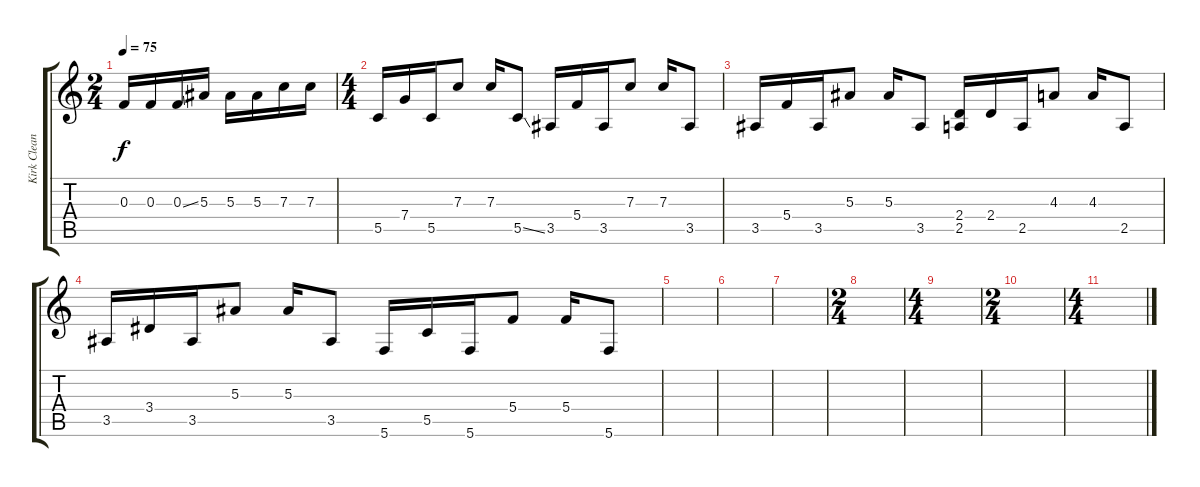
\track ("Kirk Clean" "Kirk Clean") {instrument electricguitarclean}
\staff {score tabs}
\tuning (D4 A3 F3 C3 G2 C2) {hide}
\ts (2 4)
\tempo 75
\clef g2
\ks c
0.3.16{dy f} 0.3.16 0.3{ss}.16 5.3.16 5.3.16 5.3.16 7.3.16 7.3.16 |
\ts (4 4)
5.5.16 7.4.16 5.5.16 7.3.8 7.3.16 5.5{ss}.8 3.5.16 5.4.16 3.5.16 7.3.8 7.3.16 3.5.8 |
3.5.16 5.4.16 3.5.16 5.3.8 5.3.16 3.5.8 (2.4 2.5).16 2.4.16 2.5.16 4.3.8 4.3.16 2.5.8 |
3.5.16 3.4.16 3.5.16 5.3.8 5.3.16 3.5.8 5.6.16 5.5.16 5.6.16 5.4.8 5.4.16 5.6.8 |
|
|
|
\ts (2 4)
|
\ts (4 4)
|
\ts (2 4)
|
\ts (4 4)
